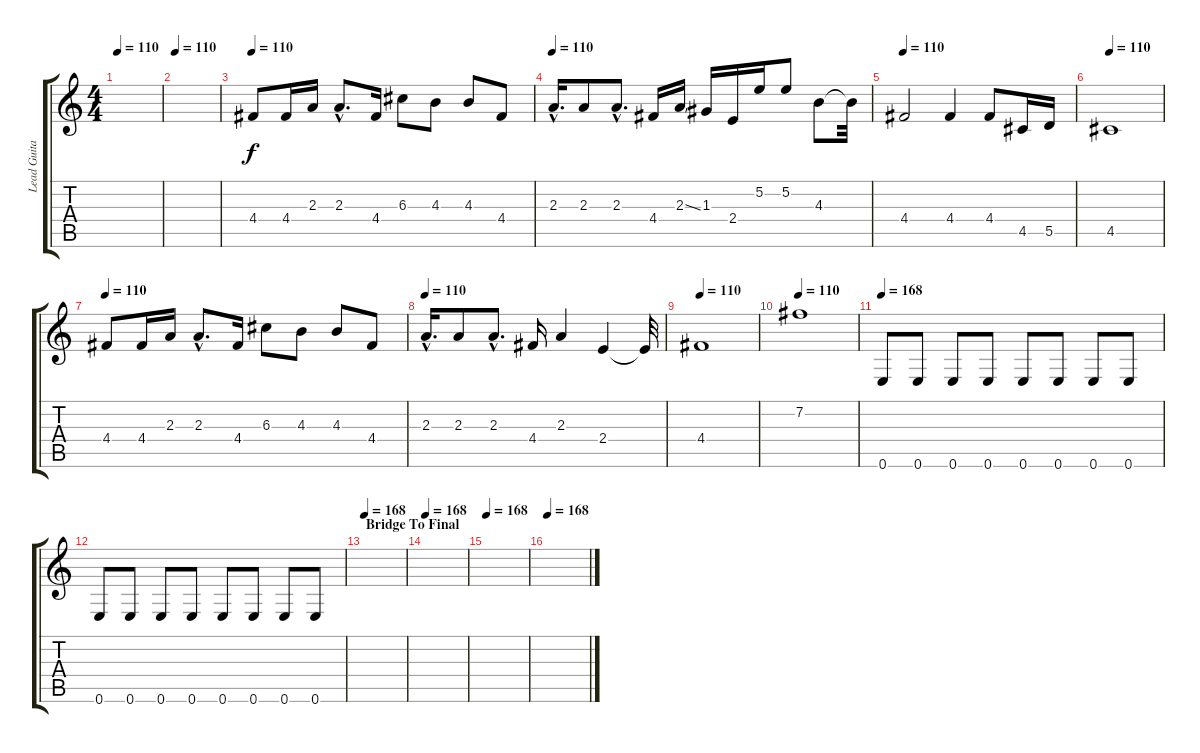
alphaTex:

\track ("Lead Guitar" "Lead Guita") {instrument distortionguitar}
\staff {score tabs}
\tuning (E4 B3 G3 D3 A2 E2) {hide}
\ts (4 4)
\tempo 110
\clef g2
\ks c
|
\tempo 110
|
\tempo 110
4.4.8{volume 16} 4.4.16 2.3.16 2.3{hac}.8{d} 4.4.16 6.3.8 4.3.8 4.3.8 4.4.8 |
\tempo 110
2.3{hac}.16{d} 2.3.8 2.3{hac}.8{d} 4.4.16 2.3{ss}.16 1.3.16 2.4.16 5.2.16 5.2.8 4.3.8 4.3{t}.32 |
\tempo 110
4.4.2 4.4.4 4.4.8 4.5.16 5.5.16 |
\tempo 110
4.5.1 |
\tempo 110
4.4.8 4.4.16 2.3.16 2.3{hac}.8{d} 4.4.16 6.3.8 4.3.8 4.3.8 4.4.8 |
\tempo 110
2.3{hac}.16{d} 2.3.8 2.3{hac}.8{d} 4.4.16 2.3.4 2.4.4 2.4{t}.32 |
\tempo 110
4.4.1 |
\tempo 110
7.2.1 |
\tempo 168
0.6.8{volume 12} 0.6.8 0.6.8 0.6.8 0.6.8 0.6.8 0.6.8 0.6.8 |
0.6.8 0.6.8 0.6.8 0.6.8 0.6.8 0.6.8 0.6.8 0.6.8 |
\section ("" "Bridge To Final")
\tempo 168
|
\tempo 168
|
\tempo 168
|
\tempo 168
